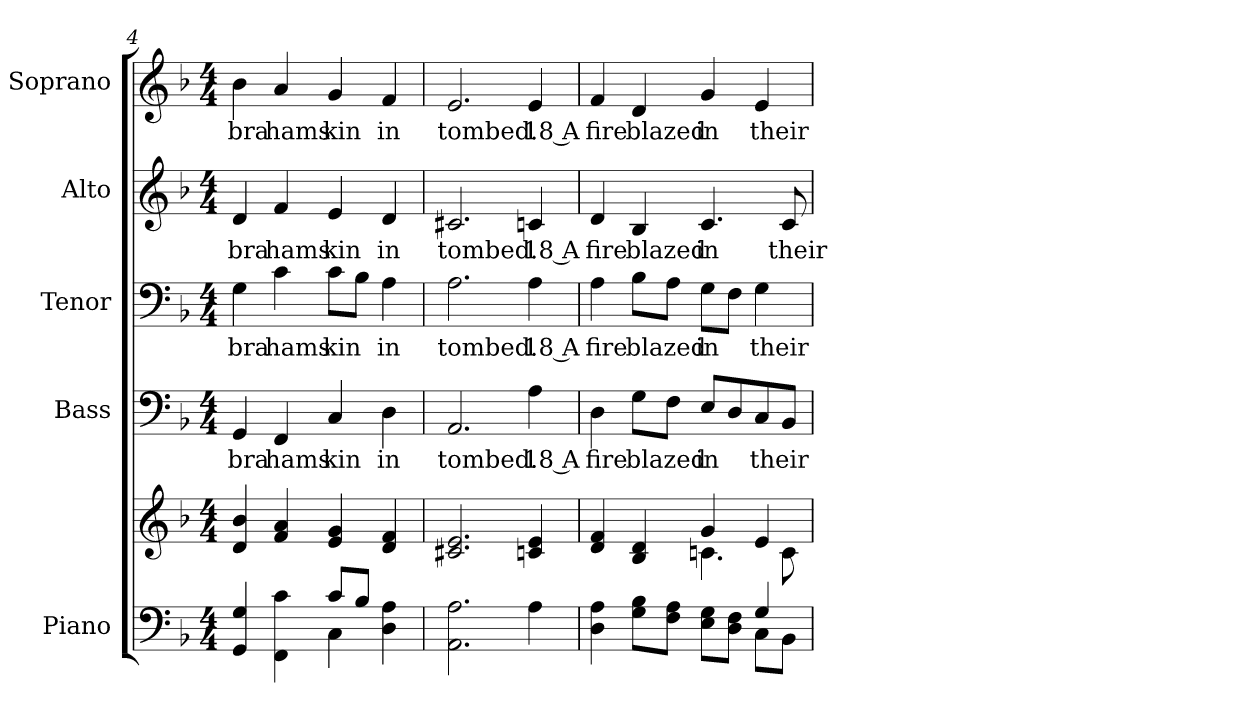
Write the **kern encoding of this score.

**kern	**kern	**kern	**text	**kern	**text	**kern	**text	**kern	**text
*part5	*part5	*part4	*part4	*part3	*part3	*part2	*part2	*part1	*part1
*staff6	*staff5	*staff4	*staff4	*staff3	*staff3	*staff2	*staff2	*staff1	*staff1
*I"Piano	*	*I"Bass	*	*I"Tenor	*	*I"Alto	*	*I"Soprano	*
*I'Pno.	*	*I'B.	*	*I'T.	*	*I'A.	*	*I'S.	*
*clefF4	*clefG2	*clefF4	*	*clefF4	*	*clefG2	*	*clefG2	*
*k[b-]	*k[b-]	*k[b-]	*	*k[b-]	*	*k[b-]	*	*k[b-]	*
*F:	*F:	*F:	*	*F:	*	*F:	*	*F:	*
*M4/4	*M4/4	*M4/4	*	*M4/4	*	*M4/4	*	*M4/4	*
=4	=4	=4	=4	=4	=4	=4	=4	=4	=4
*^	*	*	*	*	*	*	*	*	*
!	!	!	!	!LO:LY:b:color=#000000	!	!	!	!	!	!
!	!	!	!	!	!	!LO:LY:b:color=#000000	!	!	!	!
!	!	!	!	!	!	!	!	!LO:LY:b:color=#000000	!	!
!	!	!	!	!	!	!	!	!	!	!LO:LY:b:color=#000000
4GGi/ 4Gi	2ryy	4di/ 4b-i	4GGi/	bra	4Gi\	bra	4di/	bra	4b-i\	bra
!	!	!	!	!LO:LY:b:color=#000000	!	!	!	!	!	!
!	!	!	!	!	!	!LO:LY:b:color=#000000	!	!	!	!
!	!	!	!	!	!	!	!	!LO:LY:b:color=#000000	!	!
!	!	!	!	!	!	!	!	!	!	!LO:LY:b:color=#000000
4FFi\ 4ci	.	4fi/ 4ai	4FFi/	hams	4ci\	hams	4fi/	hams	4ai/	hams
!	!	!	!	!LO:LY:b:color=#000000	!	!	!	!	!	!
!	!	!	!	!	!	!LO:LY:b:color=#000000	!	!	!	!
!	!	!	!	!	!	!	!	!LO:LY:b:color=#000000	!	!
!	!	!	!	!	!	!	!	!	!	!LO:LY:b:color=#000000
8ci/L	4Ci\	4ei/ 4gi	4Ci/	kin	8ci\L	kin	4ei/	kin	4gi/	kin
8B-i/J	.	.	.	.	8B-i\J	.	.	.	.	.
!	!	!	!	!LO:LY:b:color=#000000	!	!	!	!	!	!
!	!	!	!	!	!	!LO:LY:b:color=#000000	!	!	!	!
!	!	!	!	!	!	!	!	!LO:LY:b:color=#000000	!	!
!	!	!	!	!	!	!	!	!	!	!LO:LY:b:color=#000000
4Di\ 4Ai	4ryy	4di/ 4fi	4Di\	in	4Ai\	in	4di/	in	4fi/	in
*v	*v	*	*	*	*	*	*	*	*	*
=5	=5	=5	=5	=5	=5	=5	=5	=5	=5
*^	*	*	*	*	*	*	*	*	*
!	!	!	!	!LO:LY:b:color=#000000	!	!	!	!	!	!
*v	*v	*	*	*	*	*	*	*	*	*
*^	*	*	*	*	*	*	*	*	*
!	!	!	!	!	!	!LO:LY:b:color=#000000	!	!	!	!
*v	*v	*	*	*	*	*	*	*	*	*
*^	*	*	*	*	*	*	*	*	*
!	!	!	!	!	!	!	!	!LO:LY:b:color=#000000	!	!
*v	*v	*	*	*	*	*	*	*	*	*
*^	*	*	*	*	*	*	*	*	*
!	!	!	!	!	!	!	!	!	!	!LO:LY:b:color=#000000
*v	*v	*	*	*	*	*	*	*	*	*
2.AAi\ 2.Ai	2.c#Xi/ 2.ei	2.AAi/	tombed.	2.Ai\	tombed.	2.c#Xi/	tombed.	2.ei/	tombed.
!	!	!	!LO:LY:b:color=#000000	!	!	!	!	!	!
!	!	!	!	!	!LO:LY:b:color=#000000	!	!	!	!
!	!	!	!	!	!	!	!LO:LY:b:color=#000000	!	!
!	!	!	!	!	!	!	!	!	!LO:LY:b:color=#000000
4Ai\	4cni/ 4ei	4Ai\	18 A	4Ai\	18 A	4cni/	18 A	4ei/	18 A
!!LO:PB:g=z
=6	=6	=6	=6	=6	=6	=6	=6	=6	=6
*^	*^	*	*	*	*	*	*	*	*
!	!	!	!	!	!LO:LY:b:color=#000000	!	!	!	!	!	!
!	!	!	!	!	!	!	!LO:LY:b:color=#000000	!	!	!	!
!	!	!	!	!	!	!	!	!	!LO:LY:b:color=#000000	!	!
!	!	!	!	!	!	!	!	!	!	!	!LO:LY:b:color=#000000
4Di\ 4Ai	2.ryy	4di/ 4fi	2ryy	4Di\	fire	4Ai\	fire	4di/	fire	4fi/	fire
!	!	!	!	!	!LO:LY:b:color=#000000	!	!	!	!	!	!
!	!	!	!	!	!	!	!LO:LY:b:color=#000000	!	!	!	!
!	!	!	!	!	!	!	!	!	!LO:LY:b:color=#000000	!	!
!	!	!	!	!	!	!	!	!	!	!	!LO:LY:b:color=#000000
8Gi\ 8B-iL	.	4B-i/ 4di	.	8Gi\L	blazed	8B-i\L	blazed	4B-i/	blazed	4di/	blazed
8Fi\ 8AiJ	.	.	.	8Fi\J	.	8Ai\J	.	.	.	.	.
!	!	!	!	!	!LO:LY:b:color=#000000	!	!	!	!	!	!
!	!	!	!	!	!	!	!LO:LY:b:color=#000000	!	!	!	!
!	!	!	!	!	!	!	!	!	!LO:LY:b:color=#000000	!	!
!	!	!	!	!	!	!	!	!	!	!	!LO:LY:b:color=#000000
8Ei\ 8GiL	.	4gi/	4.cni\	8Ei/L	in	8Gi\L	in	4.ci/	in	4gi/	in
8Di\ 8FiJ	.	.	.	8Di/	.	8Fi\J	.	.	.	.	.
!	!	!	!	!	!LO:LY:b:color=#000000	!	!	!	!	!	!
!	!	!	!	!	!	!	!LO:LY:b:color=#000000	!	!	!	!
!	!	!	!	!	!	!	!	!	!	!	!LO:LY:b:color=#000000
4Gi/	8Ci\L	4ei/	.	8Ci/	their	4Gi\	their	.	.	4ei/	their
!	!	!	!	!	!	!	!	!	!LO:LY:b:color=#000000	!	!
.	8BB-i\J	.	8ci\	8BB-i/J	.	.	.	8ci/	their	.	.
*v	*v	*	*	*	*	*	*	*	*	*	*
*	*v	*v	*	*	*	*	*	*	*	*
=	=	=	=	=	=	=	=	=	=
*-	*-	*-	*-	*-	*-	*-	*-	*-	*-
